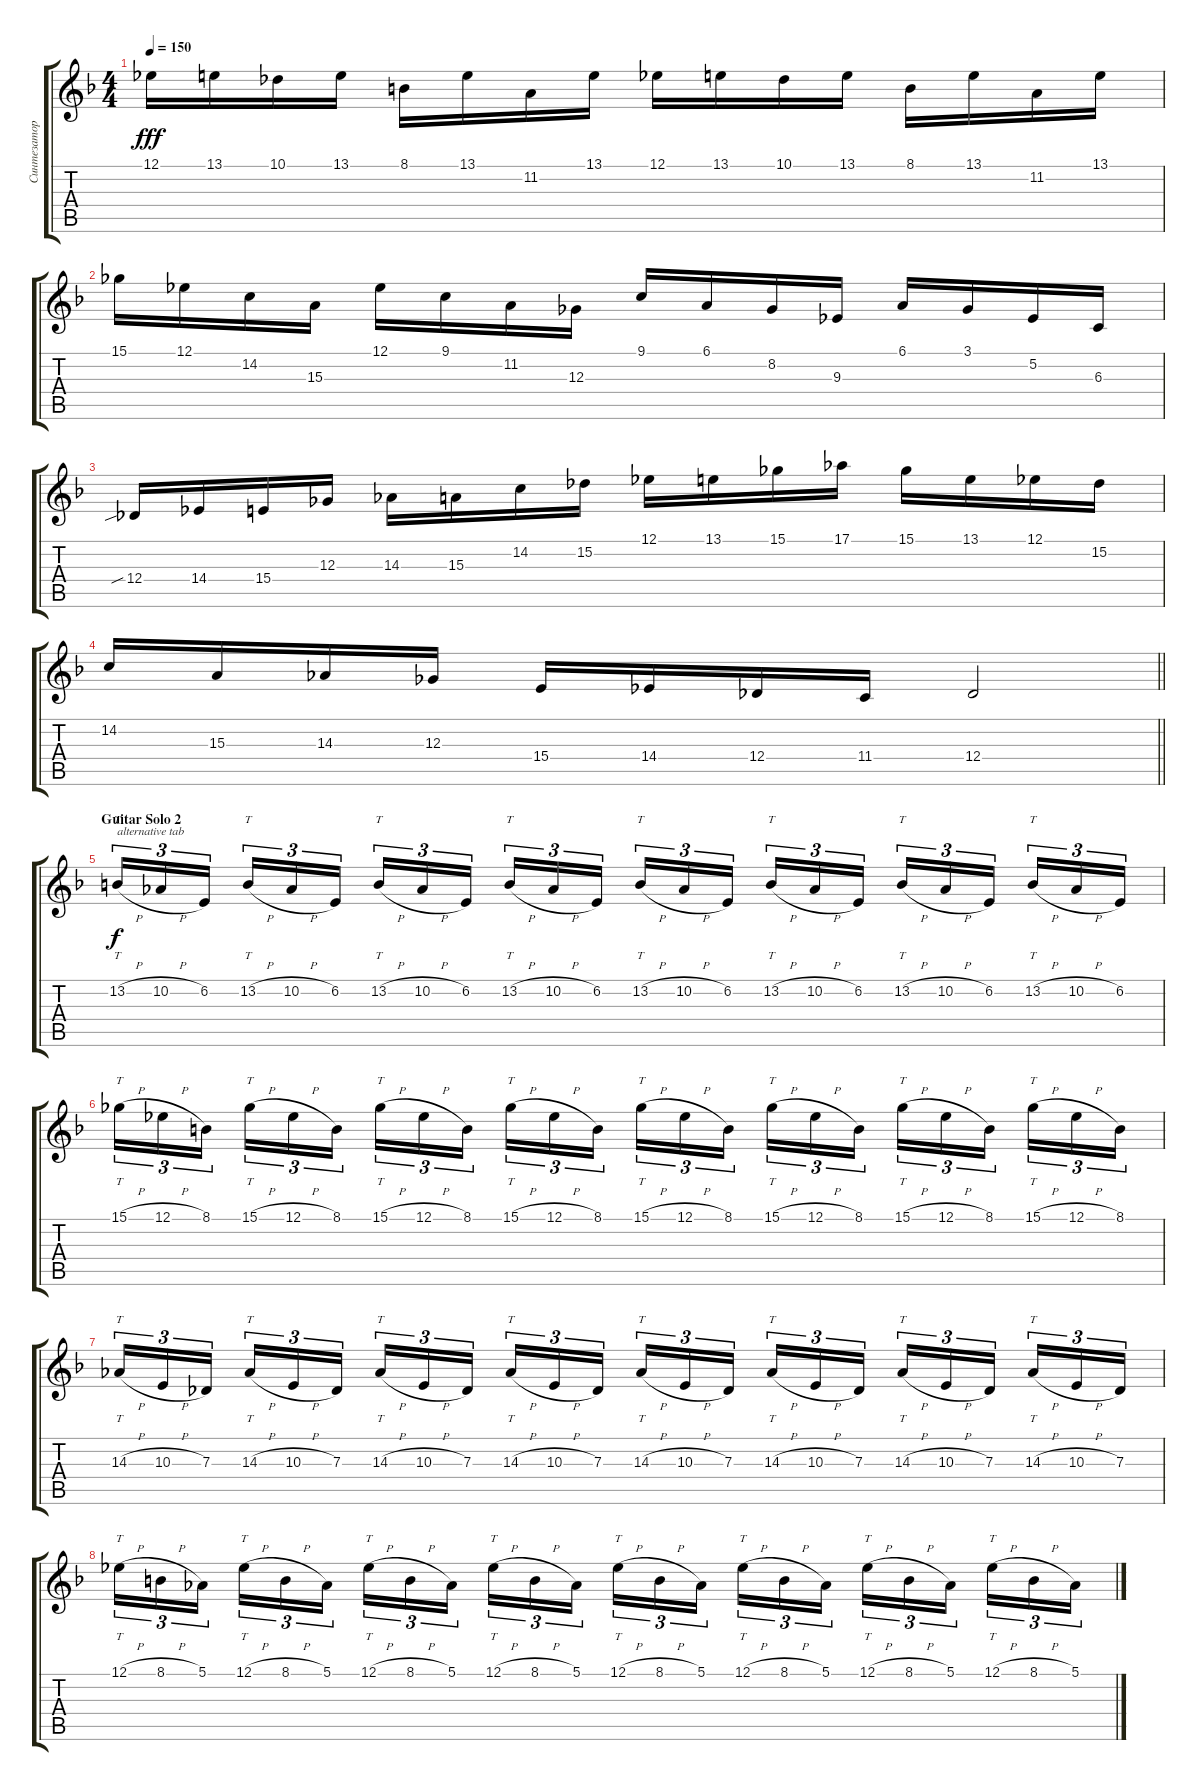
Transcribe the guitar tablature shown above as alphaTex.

\track ("Синтезатор" "Синтезатор") {instrument churchorgan}
\staff {score tabs}
\tuning (Eb4 Bb3 Gb3 Db3 Ab2 Eb2) {hide}
\ts (4 4)
\tempo 150
\clef g2
\ks dminor
12.1.16{dy fff} 13.1.16 10.1.16 13.1.16 8.1.16 13.1.16 11.2.16 13.1.16 12.1.16 13.1.16 10.1.16 13.1.16 8.1.16 13.1.16 11.2.16 13.1.16 |
15.1.16 12.1.16 14.2.16 15.3.16 12.1.16 9.1.16 11.2.16 12.3.16 9.1.16 6.1.16 8.2.16 9.3.16 6.1.16 3.1.16 5.2.16 6.3.16 |
12.4{sib}.16 14.4.16 15.4.16 12.3.16 14.3.16 15.3.16 14.2.16 15.2.16 12.1.16 13.1.16 15.1.16 17.1.16 15.1.16 13.1.16 12.1.16 15.2.16 |
\barLineRight lightlight
14.2.16 15.3.16 14.3.16 12.3.16 15.4.16 14.4.16 12.4.16 11.4.16 12.4.2 |
\section ("" "Guitar Solo 2")
13.2{h}.16{tt tu (3 2) txt "alternative tab" dy f volume 0} 10.2{h}.16{tu (3 2)} 6.2.16{tu (3 2) beam splitsecondary} 13.2{h}.16{tt tu (3 2)} 10.2{h}.16{tu (3 2)} 6.2.16{tu (3 2)} 13.2{h}.16{tt tu (3 2)} 10.2{h}.16{tu (3 2)} 6.2.16{tu (3 2) beam splitsecondary} 13.2{h}.16{tt tu (3 2)} 10.2{h}.16{tu (3 2)} 6.2.16{tu (3 2)} 13.2{h}.16{tt tu (3 2)} 10.2{h}.16{tu (3 2)} 6.2.16{tu (3 2) beam splitsecondary} 13.2{h}.16{tt tu (3 2)} 10.2{h}.16{tu (3 2)} 6.2.16{tu (3 2)} 13.2{h}.16{tt tu (3 2)} 10.2{h}.16{tu (3 2)} 6.2.16{tu (3 2) beam splitsecondary} 13.2{h}.16{tt tu (3 2)} 10.2{h}.16{tu (3 2)} 6.2.16{tu (3 2)} |
15.1{h}.16{tt tu (3 2)} 12.1{h}.16{tu (3 2)} 8.1.16{tu (3 2) beam splitsecondary} 15.1{h}.16{tt tu (3 2)} 12.1{h}.16{tu (3 2)} 8.1.16{tu (3 2)} 15.1{h}.16{tt tu (3 2)} 12.1{h}.16{tu (3 2)} 8.1.16{tu (3 2) beam splitsecondary} 15.1{h}.16{tt tu (3 2)} 12.1{h}.16{tu (3 2)} 8.1.16{tu (3 2)} 15.1{h}.16{tt tu (3 2)} 12.1{h}.16{tu (3 2)} 8.1.16{tu (3 2) beam splitsecondary} 15.1{h}.16{tt tu (3 2)} 12.1{h}.16{tu (3 2)} 8.1.16{tu (3 2)} 15.1{h}.16{tt tu (3 2)} 12.1{h}.16{tu (3 2)} 8.1.16{tu (3 2) beam splitsecondary} 15.1{h}.16{tt tu (3 2)} 12.1{h}.16{tu (3 2)} 8.1.16{tu (3 2)} |
14.3{h}.16{tt tu (3 2)} 10.3{h}.16{tu (3 2)} 7.3.16{tu (3 2) beam splitsecondary} 14.3{h}.16{tt tu (3 2)} 10.3{h}.16{tu (3 2)} 7.3.16{tu (3 2)} 14.3{h}.16{tt tu (3 2)} 10.3{h}.16{tu (3 2)} 7.3.16{tu (3 2) beam splitsecondary} 14.3{h}.16{tt tu (3 2)} 10.3{h}.16{tu (3 2)} 7.3.16{tu (3 2)} 14.3{h}.16{tt tu (3 2)} 10.3{h}.16{tu (3 2)} 7.3.16{tu (3 2) beam splitsecondary} 14.3{h}.16{tt tu (3 2)} 10.3{h}.16{tu (3 2)} 7.3.16{tu (3 2)} 14.3{h}.16{tt tu (3 2)} 10.3{h}.16{tu (3 2)} 7.3.16{tu (3 2) beam splitsecondary} 14.3{h}.16{tt tu (3 2)} 10.3{h}.16{tu (3 2)} 7.3.16{tu (3 2)} |
12.1{h}.16{tt tu (3 2)} 8.1{h}.16{tu (3 2)} 5.1.16{tu (3 2) beam splitsecondary} 12.1{h}.16{tt tu (3 2)} 8.1{h}.16{tu (3 2)} 5.1.16{tu (3 2)} 12.1{h}.16{tt tu (3 2)} 8.1{h}.16{tu (3 2)} 5.1.16{tu (3 2) beam splitsecondary} 12.1{h}.16{tt tu (3 2)} 8.1{h}.16{tu (3 2)} 5.1.16{tu (3 2)} 12.1{h}.16{tt tu (3 2)} 8.1{h}.16{tu (3 2)} 5.1.16{tu (3 2) beam splitsecondary} 12.1{h}.16{tt tu (3 2)} 8.1{h}.16{tu (3 2)} 5.1.16{tu (3 2)} 12.1{h}.16{tt tu (3 2)} 8.1{h}.16{tu (3 2)} 5.1.16{tu (3 2) beam splitsecondary} 12.1{h}.16{tt tu (3 2)} 8.1{h}.16{tu (3 2)} 5.1.16{tu (3 2)}
